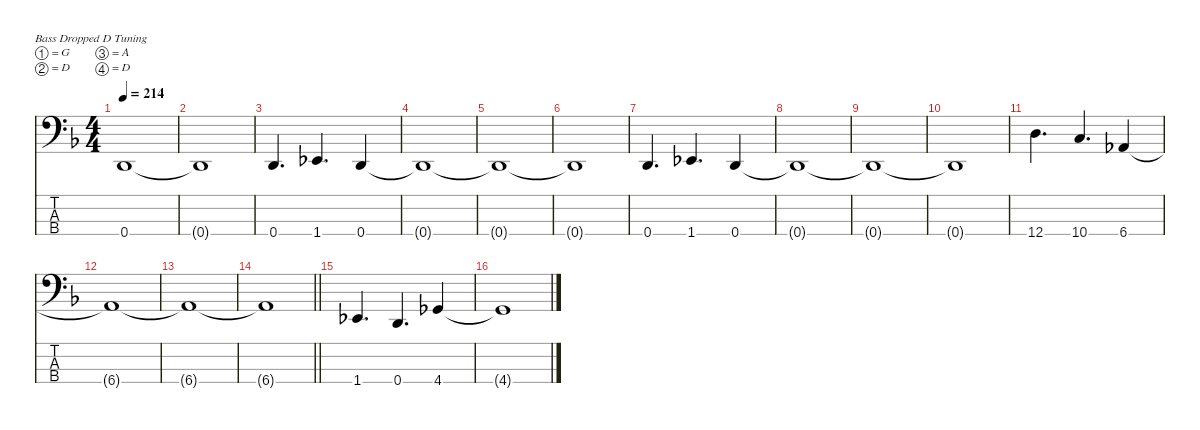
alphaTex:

\hideDynamics
\bracketExtendMode nobrackets
\singleTrackTrackNamePolicy hidden
\multiTrackTrackNamePolicy hidden
\firstSystemTrackNameMode fullname
\firstSystemTrackNameOrientation horizontal
\otherSystemsTrackNameOrientation horizontal
\track ("Bass" "E-Bass") {defaultSystemsLayout 8 instrument electricbassfinger}
\staff {score tabs}
\tuning (G2 D2 A1 D1)
\ts (4 4)
\tempo 214
\clef f4
\ks dminor
0.4{t acc forcenatural}.1{dy f beam Up} |
0.4{t acc forcenatural}.1{beam Up} |
0.4{acc forcenatural}.4{d dy ff beam Up} 1.4{acc b}.4{d beam Up} 0.4{acc forcenatural}.4{beam Up} |
0.4{t acc forcenatural}.1{dy f beam Up} |
0.4{t acc forcenatural}.1{beam Up} |
0.4{t acc forcenatural}.1{beam Up} |
0.4{acc forcenatural}.4{d dy ff beam Up} 1.4{acc b}.4{d beam Up} 0.4{acc forcenatural}.4{beam Up} |
0.4{t acc forcenatural}.1{dy f beam Up} |
0.4{t acc forcenatural}.1{beam Up} |
0.4{t acc forcenatural}.1{beam Up} |
12.4{acc forcenatural}.4{d dy ff beam Down} 10.4{acc forcenatural}.4{d beam Up} 6.4{acc b}.4{beam Up} |
6.4{t acc b}.1{dy f beam Up} |
6.4{t acc b}.1{beam Up} |
\barLineRight lightlight
6.4{t acc b}.1{beam Up} |
1.4{acc b}.4{d dy ff beam Up} 0.4{acc forcenatural}.4{d beam Up} 4.4{acc b}.4{beam Up} |
4.4{t acc b}.1{dy f beam Up}
